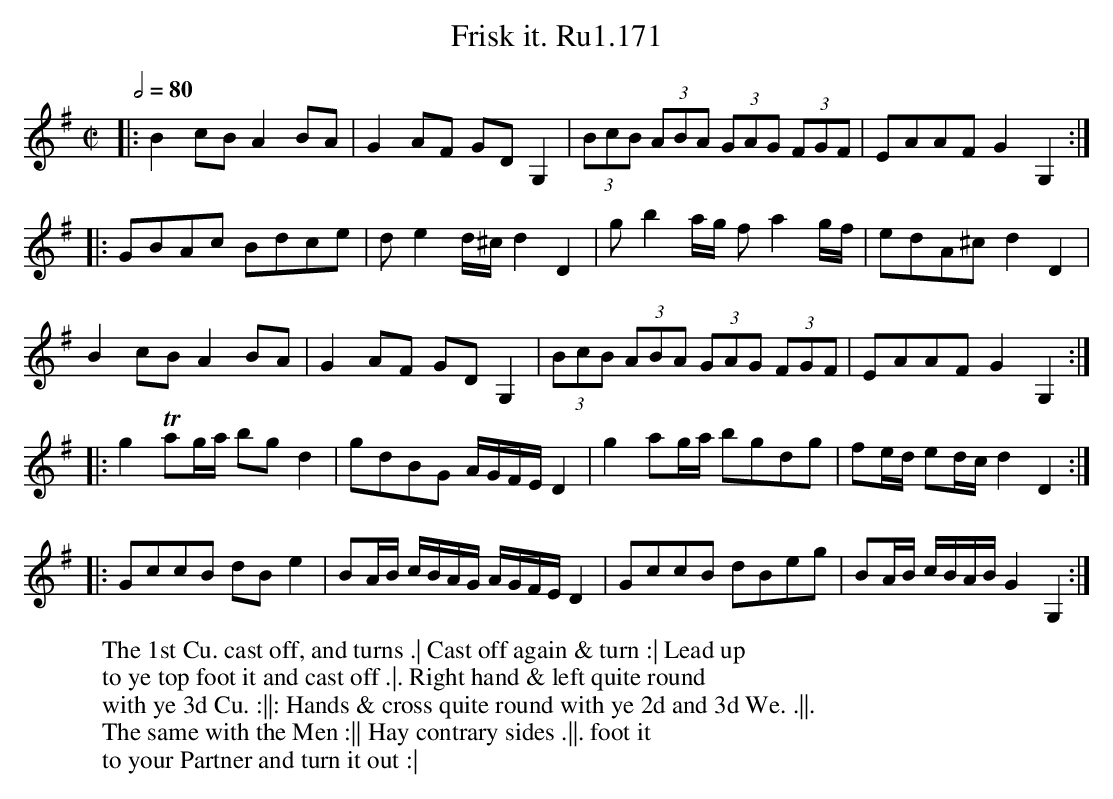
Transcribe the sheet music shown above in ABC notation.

X:1
T:Frisk it. Ru1.171
M:C|
L:1/8
W:The 1st Cu. cast off, and turns .| Cast off again & turn :| Lead up
W:to ye top foot it and cast off .|. Right hand & left quite round
W:with ye 3d Cu. :||: Hands & cross quite round with ye 2d and 3d We. .||.
W:The same with the Men :|| Hay contrary sides .||. foot it
W:to your Partner and turn it out :|
Q:2/4=80
K:G
|:B2cB A2BA | G2AF GD G,2 | (3BcB (3ABA (3GAG (3FGF | EAAF G2 G,2 :|
|: GBAc Bdce | de2d/^c/ d2D2 | gb2a/g/ fa2g/f/ | edA^c d2D2 |
B2cB A2BA | G2AF GD G,2 | (3BcB (3ABA (3GAG (3FGF | EAAF G2 G,2 :|
|: g2Tag/a/ bgd2 | gdBG A/G/F/E/ D2 | g2ag/a/ bgdg | fe/d/ ed/c/ d2D2 :|
|: GccB dBe2 | BA/B/ c/B/A/G/ A/G/F/E/ D2 | GccB dBeg | BA/B/ c/B/A/B/ G2G,2 :|]
